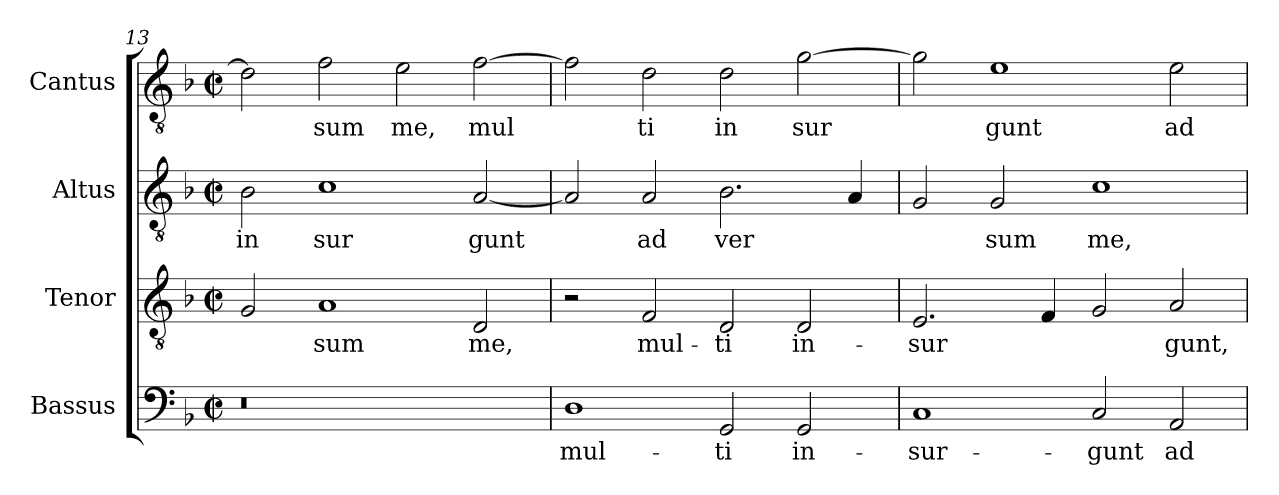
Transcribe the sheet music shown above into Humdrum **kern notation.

**kern	**text	**kern	**text	**kern	**text	**kern	**text
*part4	*part4	*part3	*part3	*part2	*part2	*part1	*part1
*staff4	*staff4	*staff3	*staff3	*staff2	*staff2	*staff1	*staff1
*I"Bassus	*	*I"Tenor	*	*I"Altus	*	*I"Cantus	*
!!LO:LB:g=z
*clefF4	*	*clefGv2	*	*clefGv2	*	*clefGv2	*
*k[b-]	*	*k[b-]	*	*k[b-]	*	*k[b-]	*
*F:	*	*F:	*	*F:	*	*F:	*
*M2/2	*	*M2/2	*	*M2/2	*	*M2/2	*
*met(c|)	*	*met(c|)	*	*met(c|)	*	*met(c|)	*
=13	=13	=13	=13	=13	=13	=13	=13
!	!	!	!LO:LY:b:cj	!	!LO:LY:b:cj	!	!LO:LY:b:cj
0r	.	2G/	.	2B-\	in	2d\]	.
!	!	!	!LO:LY:b:cj	!	!LO:LY:b:cj	!	!LO:LY:b:cj
.	.	1A	sum	1c	sur	2f\	sum
!	!	!	!	!	!	!	!LO:LY:b:cj
.	.	.	.	.	.	2e\	me,
!	!	!	!LO:LY:b:cj	!	!LO:LY:b:cj	!	!LO:LY:b:cj
.	.	2D/	me,	[<2A/	gunt	[>2f\	mul
=14	=14	=14	=14	=14	=14	=14	=14
!	!LO:LY:b:cj	!	!	!	!LO:LY:b:cj	!	!LO:LY:b:cj
1D	mul-	2r	.	2A/]	.	2f\]	.
!	!	!	!LO:LY:b:cj	!	!LO:LY:b:cj	!	!LO:LY:b:cj
.	.	2F/	mul-	2A/	ad	2d\	ti
!	!LO:LY:b:cj	!	!LO:LY:b:cj	!	!LO:LY:b:cj	!	!LO:LY:b:cj
2GG/	-ti	2D/	-ti	2.B-\	ver	2d\	in
!	!LO:LY:b:cj	!	!LO:LY:b:cj	!	!	!	!LO:LY:b:cj
2GG/	in-	2D/	in-	.	.	[>2g\	sur
!	!	!	!	!	!LO:LY:b:cj	!	!
.	.	.	.	4A/	.	.	.
=15	=15	=15	=15	=15	=15	=15	=15
!	!LO:LY:b:cj	!	!LO:LY:b:cj	!	!LO:LY:b:cj	!	!LO:LY:b:cj
1C	-sur-	2.E/	-sur-	2G/	.	2g\]	.
!	!	!	!	!	!LO:LY:b:cj	!	!LO:LY:b:cj
.	.	.	.	2G/	sum	1e	gunt
!	!	!	!LO:LY:b:cj	!	!	!	!
.	.	4F/	--	.	.	.	.
!	!LO:LY:b:cj	!	!LO:LY:b:cj	!	!LO:LY:b:cj	!	!
2C/	-gunt	2G/	--	1c	me,	.	.
!	!LO:LY:b:cj	!	!LO:LY:b:cj	!	!	!	!LO:LY:b:cj
2AA/	ad-	2A/	-gunt,	.	.	2e\	ad
=	=	=	=	=	=	=	=
*-	*-	*-	*-	*-	*-	*-	*-
